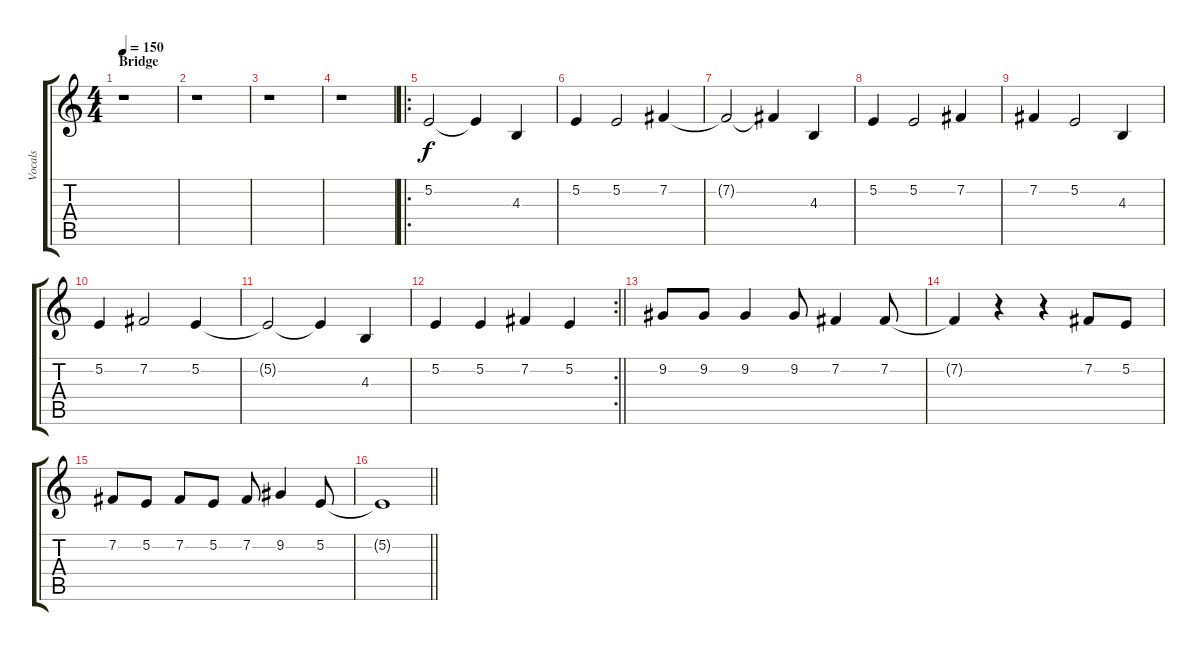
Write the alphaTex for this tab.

\track ("Vocals" "Vocals") {instrument harmonica}
\staff {score tabs}
\tuning (E4 B3 G3 D3 A2 E2) {hide}
\ts (4 4)
\section ("" "Bridge")
\tempo 150
\clef g2
\ks c
r.1{dy f} |
r.1 |
r.1 |
r.1 |
\ro
5.2.2 5.2{t}.4 4.3.4 |
5.2.4 5.2.2 7.2.4 |
7.2{t}.2 7.2{t}.4 4.3.4 |
5.2.4 5.2.2 7.2.4 |
7.2.4 5.2.2 4.3.4 |
5.2.4 7.2.2 5.2.4 |
5.2{t}.2 5.2{t}.4 4.3.4 |
\rc 2
\barLineRight lightlight
5.2.4 5.2.4 7.2.4 5.2.4 |
9.2.8 9.2.8 9.2.4 9.2.8 7.2.4 7.2.8 |
7.2{t}.4 r.4 r.4 7.2.8 5.2.8 |
7.2.8 5.2.8 7.2.8 5.2.8 7.2.8 9.2.4 5.2.8 |
\barLineRight lightlight
5.2{t}.1
